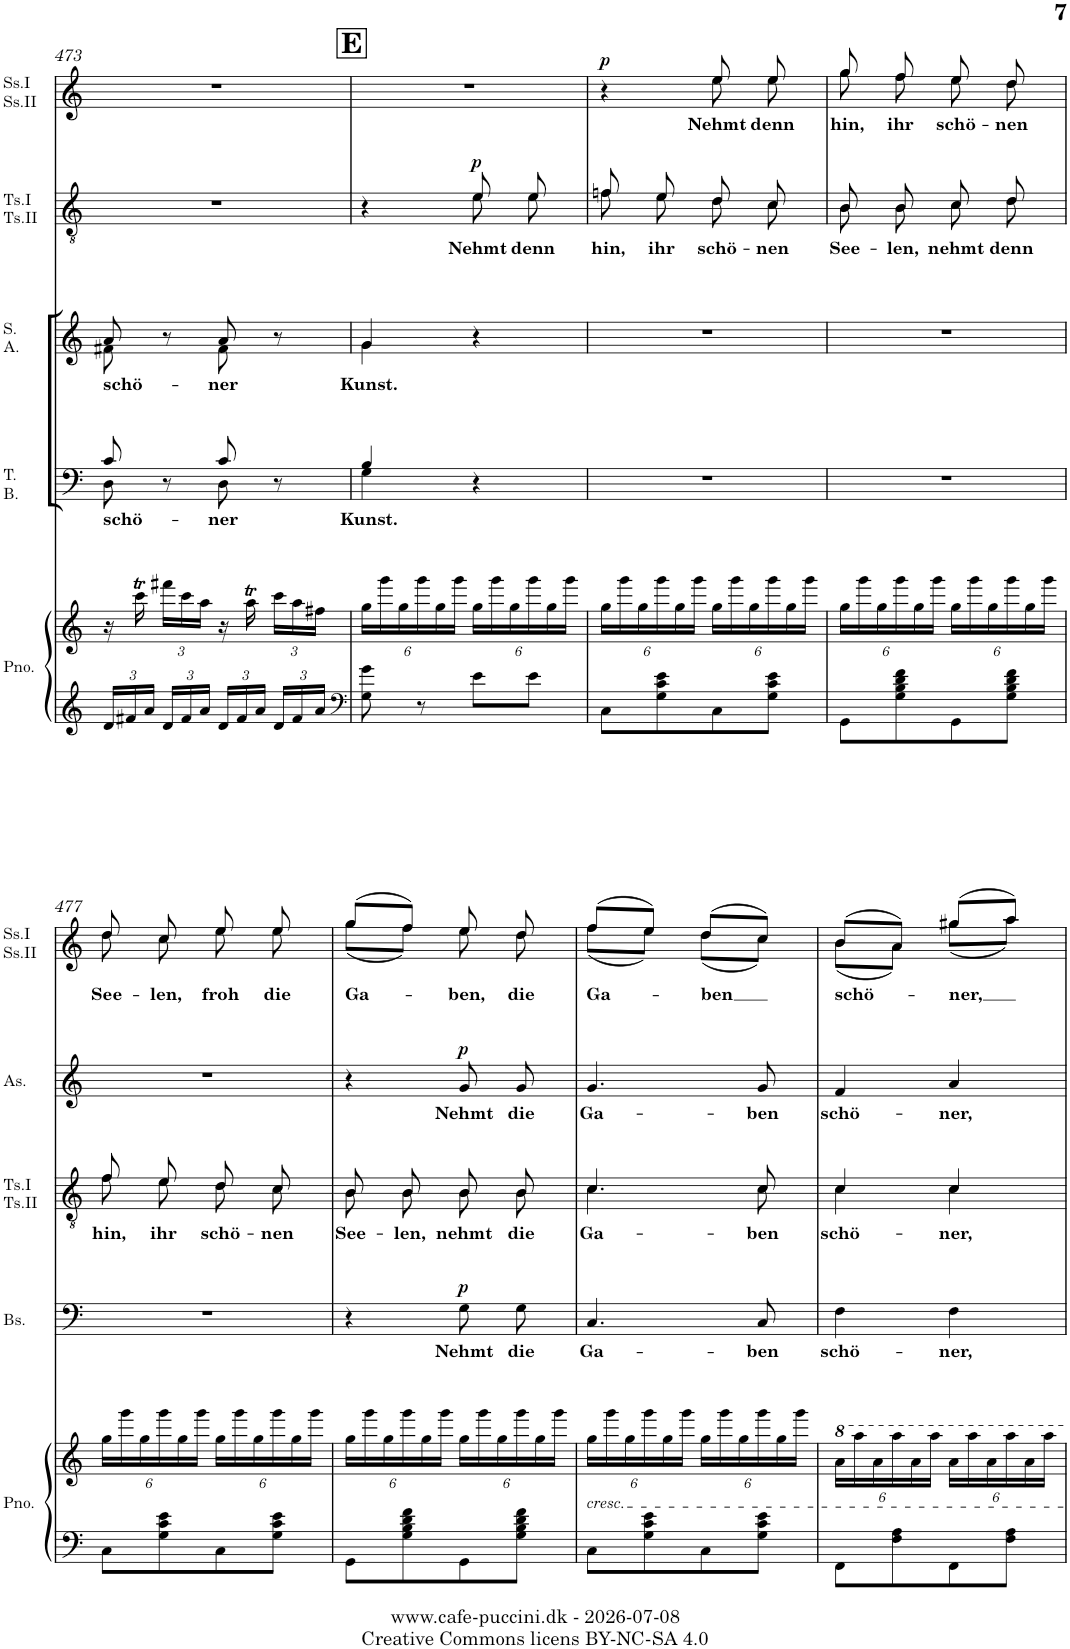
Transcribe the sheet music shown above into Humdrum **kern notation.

**kern	**kern	**kern	**text	**kern	**text	**kern	**text	**dynam	**kern	**text	**dynam	**kern	**text	**dynam	**kern	**text	**dynam
*part7	*part7	*part6	*part6	*part5	*part5	*part4	*part4	*part4	*part3	*part3	*part3	*part2	*part2	*part2	*part1	*part1	*part1
*staff8	*staff7	*staff6	*staff6	*staff5	*staff5	*staff4	*staff4	*staff4	*staff3	*staff3	*staff3	*staff2	*staff2	*staff2	*staff1	*staff1	*staff1
*I"Piano	*	*I"Tenor Bass	*	*I"Soprano Alto	*	*I"Bass solo	*	*	*I"Tenor solo I Tenor solo II	*	*	*I"Alto solo	*	*	*I"Soprano I Soprano II	*	*
*I'Pno.	*	*I'T. B.	*	*I'S. A.	*	*I'Bs.	*	*	*I'Ts.I Ts.II	*	*	*I'As.	*	*	*	*	*
!!LO:PB:g=z
*clefG2	*clefG2	*clefF4	*	*clefG2	*	*clefF4	*	*	*clefGv2	*	*	*clefG2	*	*	*clefG2	*	*
*k[]	*k[]	*k[]	*	*k[]	*	*k[]	*	*	*k[]	*	*	*k[]	*	*	*k[]	*	*
*M2/4	*M2/4	*M2/4	*	*M2/4	*	*M2/4	*	*	*M2/4	*	*	*M2/4	*	*	*M2/4	*	*
*Xbrackettup	*	*	*	*	*	*	*	*	*	*	*	*	*	*	*	*	*
=473	=473	=473	=473	=473	=473	=473	=473	=473	=473	=473	=473	=473	=473	=473	=473	=473	=473
!	!	!	!LO:LY:b	!	!LO:LY:b	!	!	!	!	!	!	!	!	!	!	!	!
*	*	*^	*	*^	*	*	*	*	*	*	*	*	*	*	*	*	*
24d/LL	16r	8c/	8D\	schö-	8a/	8f#X\	schö-	2r	.	.	2r	.	.	2r	.	.	2r	.	.
24f#X/	.	.	.	.	.	.	.	.	.	.	.	.	.	.	.	.	.	.	.
.	16cccT\	.	.	.	.	.	.	.	.	.	.	.	.	.	.	.	.	.	.
24a/JJ	.	.	.	.	.	.	.	.	.	.	.	.	.	.	.	.	.	.	.
*	*Xbrackettup	*	*	*	*	*	*	*	*	*	*	*	*	*	*	*	*	*	*
24d/LL	24fff#X\LL	8r	8ryy	.	8r	8ryy	.	.	.	.	.	.	.	.	.	.	.	.	.
24f#/	24ccc\	.	.	.	.	.	.	.	.	.	.	.	.	.	.	.	.	.	.
24a/JJ	24aa\JJ	.	.	.	.	.	.	.	.	.	.	.	.	.	.	.	.	.	.
!	!	!	!	!LO:LY:b	!	!	!LO:LY:b	!	!	!	!	!	!	!	!	!	!	!	!
24d/LL	16r	8c/	8D\	-ner	8a/	8f#\	-ner	.	.	.	.	.	.	.	.	.	.	.	.
24f#/	.	.	.	.	.	.	.	.	.	.	.	.	.	.	.	.	.	.	.
.	16aaT\	.	.	.	.	.	.	.	.	.	.	.	.	.	.	.	.	.	.
24a/JJ	.	.	.	.	.	.	.	.	.	.	.	.	.	.	.	.	.	.	.
24d/LL	24ccc\LL	8r	8ryy	.	8r	8ryy	.	.	.	.	.	.	.	.	.	.	.	.	.
24f#/	24aa\	.	.	.	.	.	.	.	.	.	.	.	.	.	.	.	.	.	.
24a/JJ	24ff#X\JJ	.	.	.	.	.	.	.	.	.	.	.	.	.	.	.	.	.	.
!!LO:REH:place=s1:a:B:cj:fs=18.1406:t=E
=474	=474	=474	=474	=474	=474	=474	=474	=474	=474	=474	=474	=474	=474	=474	=474	=474	=474	=474	=474
*clefF4	*	*	*	*	*	*	*	*	*	*	*	*	*	*	*	*	*	*	*
!	!	!	!	!LO:LY:b	!	!	!LO:LY:b	!	!	!	!	!	!	!	!	!	!	!	!
*	*	*	*	*	*	*	*	*	*	*	*^	*	*	*	*	*	*	*	*
8G\ 8g\	24gg\LL	4B/	4G\	Kunst.	4g/	4g\	Kunst.	2r	.	.	4r	4ryy	.	.	2r	.	.	2r	.	.
.	24ggg\	.	.	.	.	.	.	.	.	.	.	.	.	.	.	.	.	.	.	.
.	24gg\	.	.	.	.	.	.	.	.	.	.	.	.	.	.	.	.	.	.	.
8r	24ggg\	.	.	.	.	.	.	.	.	.	.	.	.	.	.	.	.	.	.	.
.	24gg\	.	.	.	.	.	.	.	.	.	.	.	.	.	.	.	.	.	.	.
.	24ggg\JJ	.	.	.	.	.	.	.	.	.	.	.	.	.	.	.	.	.	.	.
!	!	!	!	!	!	!	!	!	!	!	!	!	!LO:LY:b	!LO:DY:a	!	!	!	!	!	!
8e\L	24gg\LL	4r	4ryy	.	4r	4ryy	.	.	.	.	8e/L	8e\L	Nehmt	p	.	.	.	.	.	.
.	24ggg\	.	.	.	.	.	.	.	.	.	.	.	.	.	.	.	.	.	.	.
.	24gg\	.	.	.	.	.	.	.	.	.	.	.	.	.	.	.	.	.	.	.
!	!	!	!	!	!	!	!	!	!	!	!	!	!LO:LY:b	!	!	!	!	!	!	!
8e\J	24ggg\	.	.	.	.	.	.	.	.	.	8e/J	8e\J	denn	.	.	.	.	.	.	.
.	24gg\	.	.	.	.	.	.	.	.	.	.	.	.	.	.	.	.	.	.	.
.	24ggg\JJ	.	.	.	.	.	.	.	.	.	.	.	.	.	.	.	.	.	.	.
*	*	*v	*v	*	*	*	*	*	*	*	*	*	*	*	*	*	*	*	*	*
*	*	*	*	*v	*v	*	*	*	*	*	*	*	*	*	*	*	*	*	*
=475	=475	=475	=475	=475	=475	=475	=475	=475	=475	=475	=475	=475	=475	=475	=475	=475	=475	=475
!	!	!	!	!	!	!	!	!	!	!	!LO:LY:b	!	!	!	!	!	!	!LO:DY:a
*	*	*	*	*	*	*	*	*	*	*	*	*	*	*	*	*^	*	*
8C\L	24gg\LL	2r	.	2r	.	2r	.	.	8fn/L	8f\L	hin,	.	2r	.	.	4r	4ryy	.	p
.	24ggg\	.	.	.	.	.	.	.	.	.	.	.	.	.	.	.	.	.	.
.	24gg\	.	.	.	.	.	.	.	.	.	.	.	.	.	.	.	.	.	.
!	!	!	!	!	!	!	!	!	!	!	!LO:LY:b	!	!	!	!	!	!	!	!
8G\ 8c\ 8e\	24ggg\	.	.	.	.	.	.	.	8e/J	8e\J	ihr	.	.	.	.	.	.	.	.
.	24gg\	.	.	.	.	.	.	.	.	.	.	.	.	.	.	.	.	.	.
.	24ggg\JJ	.	.	.	.	.	.	.	.	.	.	.	.	.	.	.	.	.	.
!	!	!	!	!	!	!	!	!	!	!	!LO:LY:b	!	!	!	!	!	!	!LO:LY:b	!
8C\	24gg\LL	.	.	.	.	.	.	.	8d/L	8d\L	schö-	.	.	.	.	8ee/	8ee\	Nehmt	.
.	24ggg\	.	.	.	.	.	.	.	.	.	.	.	.	.	.	.	.	.	.
.	24gg\	.	.	.	.	.	.	.	.	.	.	.	.	.	.	.	.	.	.
!	!	!	!	!	!	!	!	!	!	!	!LO:LY:b	!	!	!	!	!	!	!LO:LY:b	!
8G\ 8c\ 8e\J	24ggg\	.	.	.	.	.	.	.	8c/J	8c\J	-nen	.	.	.	.	8ee/	8ee\	denn	.
.	24gg\	.	.	.	.	.	.	.	.	.	.	.	.	.	.	.	.	.	.
.	24ggg\JJ	.	.	.	.	.	.	.	.	.	.	.	.	.	.	.	.	.	.
=476	=476	=476	=476	=476	=476	=476	=476	=476	=476	=476	=476	=476	=476	=476	=476	=476	=476	=476	=476
!	!	!	!	!	!	!	!	!	!	!	!LO:LY:b	!	!	!	!	!	!	!LO:LY:b	!
8GG\L	24gg\LL	2r	.	2r	.	2r	.	.	8B/L	8B\L	See-	.	2r	.	.	8gg/	8gg\	hin,	.
.	24ggg\	.	.	.	.	.	.	.	.	.	.	.	.	.	.	.	.	.	.
.	24gg\	.	.	.	.	.	.	.	.	.	.	.	.	.	.	.	.	.	.
!	!	!	!	!	!	!	!	!	!	!	!LO:LY:b	!	!	!	!	!	!	!LO:LY:b	!
8G\ 8B\ 8d\ 8f\	24ggg\	.	.	.	.	.	.	.	8B/J	8B\J	-len,	.	.	.	.	8ff/	8ff\	ihr	.
.	24gg\	.	.	.	.	.	.	.	.	.	.	.	.	.	.	.	.	.	.
.	24ggg\JJ	.	.	.	.	.	.	.	.	.	.	.	.	.	.	.	.	.	.
!	!	!	!	!	!	!	!	!	!	!	!LO:LY:b	!	!	!	!	!	!	!LO:LY:b	!
8GG\	24gg\LL	.	.	.	.	.	.	.	8c/L	8c\L	nehmt	.	.	.	.	8ee/	8ee\	schö-	.
.	24ggg\	.	.	.	.	.	.	.	.	.	.	.	.	.	.	.	.	.	.
.	24gg\	.	.	.	.	.	.	.	.	.	.	.	.	.	.	.	.	.	.
!	!	!	!	!	!	!	!	!	!	!	!LO:LY:b	!	!	!	!	!	!	!LO:LY:b	!
8G\ 8B\ 8d\ 8f\J	24ggg\	.	.	.	.	.	.	.	8d/J	8d\J	denn	.	.	.	.	8dd/	8dd\	-nen	.
.	24gg\	.	.	.	.	.	.	.	.	.	.	.	.	.	.	.	.	.	.
.	24ggg\JJ	.	.	.	.	.	.	.	.	.	.	.	.	.	.	.	.	.	.
!!LO:LB:g=z	!!
=477	=477	=477	=477	=477	=477	=477	=477	=477	=477	=477	=477	=477	=477	=477	=477	=477	=477	=477	=477
!	!	!	!	!	!	!	!	!	!	!	!LO:LY:b	!	!	!	!	!	!	!LO:LY:b	!
8C\L	24gg\LL	2r	.	2r	.	2r	.	.	8f/L	8f\L	hin,	.	2r	.	.	8dd/	8dd\	See-	.
.	24ggg\	.	.	.	.	.	.	.	.	.	.	.	.	.	.	.	.	.	.
.	24gg\	.	.	.	.	.	.	.	.	.	.	.	.	.	.	.	.	.	.
!	!	!	!	!	!	!	!	!	!	!	!LO:LY:b	!	!	!	!	!	!	!LO:LY:b	!
8G\ 8c\ 8e\	24ggg\	.	.	.	.	.	.	.	8e/J	8e\J	ihr	.	.	.	.	8cc/	8cc\	-len,	.
.	24gg\	.	.	.	.	.	.	.	.	.	.	.	.	.	.	.	.	.	.
.	24ggg\JJ	.	.	.	.	.	.	.	.	.	.	.	.	.	.	.	.	.	.
!	!	!	!	!	!	!	!	!	!	!	!LO:LY:b	!	!	!	!	!	!	!LO:LY:b	!
8C\	24gg\LL	.	.	.	.	.	.	.	8d/L	8d\L	schö-	.	.	.	.	8ee/	8ee\	froh	.
.	24ggg\	.	.	.	.	.	.	.	.	.	.	.	.	.	.	.	.	.	.
.	24gg\	.	.	.	.	.	.	.	.	.	.	.	.	.	.	.	.	.	.
!	!	!	!	!	!	!	!	!	!	!	!LO:LY:b	!	!	!	!	!	!	!LO:LY:b	!
8G\ 8c\ 8e\J	24ggg\	.	.	.	.	.	.	.	8c/J	8c\J	-nen	.	.	.	.	8ee/	8ee\	die	.
.	24gg\	.	.	.	.	.	.	.	.	.	.	.	.	.	.	.	.	.	.
.	24ggg\JJ	.	.	.	.	.	.	.	.	.	.	.	.	.	.	.	.	.	.
=478	=478	=478	=478	=478	=478	=478	=478	=478	=478	=478	=478	=478	=478	=478	=478	=478	=478	=478	=478
!	!	!	!	!	!	!	!	!	!	!	!LO:LY:b	!	!	!	!	!	!	!LO:LY:b	!
8GG\L	24gg\LL	2r	.	2r	.	4r	.	.	8B/L	8B\L	See-	.	4r	.	.	(>8gg/L	(<8gg\L	Ga-	.
.	24ggg\	.	.	.	.	.	.	.	.	.	.	.	.	.	.	.	.	.	.
.	24gg\	.	.	.	.	.	.	.	.	.	.	.	.	.	.	.	.	.	.
!	!	!	!	!	!	!	!	!	!	!	!LO:LY:b	!	!	!	!	!	!	!	!
8G\ 8B\ 8d\ 8f\	24ggg\	.	.	.	.	.	.	.	8B/J	8B\J	-len,	.	.	.	.	8ff/J)	8ff\J)	.	.
.	24gg\	.	.	.	.	.	.	.	.	.	.	.	.	.	.	.	.	.	.
.	24ggg\JJ	.	.	.	.	.	.	.	.	.	.	.	.	.	.	.	.	.	.
!	!	!	!	!	!	!	!LO:LY:b	!LO:DY:a	!	!	!LO:LY:b	!	!	!LO:LY:b	!LO:DY:a	!	!	!LO:LY:b	!
8GG\	24gg\LL	.	.	.	.	8G\L	Nehmt	p	8B/L	8B\L	nehmt	.	8g/L	Nehmt	p	8ee/	8ee\	-ben,	.
.	24ggg\	.	.	.	.	.	.	.	.	.	.	.	.	.	.	.	.	.	.
.	24gg\	.	.	.	.	.	.	.	.	.	.	.	.	.	.	.	.	.	.
!	!	!	!	!	!	!	!LO:LY:b	!	!	!	!LO:LY:b	!	!	!LO:LY:b	!	!	!	!LO:LY:b	!
8G\ 8B\ 8d\ 8f\J	24ggg\	.	.	.	.	8G\J	die	.	8B/J	8B\J	die	.	8g/J	die	.	8dd/	8dd\	die	.
.	24gg\	.	.	.	.	.	.	.	.	.	.	.	.	.	.	.	.	.	.
.	24ggg\JJ	.	.	.	.	.	.	.	.	.	.	.	.	.	.	.	.	.	.
=479	=479	=479	=479	=479	=479	=479	=479	=479	=479	=479	=479	=479	=479	=479	=479	=479	=479	=479	=479
!	!LO:TX:b:i:t=cresc.	!	!	!	!	!	!	!	!	!	!	!	!	!	!	!	!	!	!
!	!	!	!	!	!	!	!LO:LY:b	!	!	!	!LO:LY:b	!	!	!LO:LY:b	!	!	!	!LO:LY:b	!
8C\L	24gg\LL	2r	.	2r	.	4.C/	Ga-	.	4.c/	4.c\	Ga-	.	4.g/	Ga-	.	(>8ff/L	(<8ff\L	Ga-	.
.	24ggg\	.	.	.	.	.	.	.	.	.	.	.	.	.	.	.	.	.	.
.	24gg\	.	.	.	.	.	.	.	.	.	.	.	.	.	.	.	.	.	.
8G\ 8c\ 8e\	24ggg\	.	.	.	.	.	.	.	.	.	.	.	.	.	.	8ee/J)	8ee\J)	.	.
.	24gg\	.	.	.	.	.	.	.	.	.	.	.	.	.	.	.	.	.	.
.	24ggg\JJ	.	.	.	.	.	.	.	.	.	.	.	.	.	.	.	.	.	.
!	!	!	!	!	!	!	!	!	!	!	!	!	!	!	!	!	!	!LO:LY:b	!
8C\	24gg\LL	.	.	.	.	.	.	.	.	.	.	.	.	.	.	(>8dd/L	(<8dd\L	-ben	.
.	24ggg\	.	.	.	.	.	.	.	.	.	.	.	.	.	.	.	.	.	.
.	24gg\	.	.	.	.	.	.	.	.	.	.	.	.	.	.	.	.	.	.
!	!	!	!	!	!	!	!LO:LY:b	!	!	!	!LO:LY:b	!	!	!LO:LY:b	!	!	!	!	!
8G\ 8c\ 8e\J	24ggg\	.	.	.	.	8C/	-ben	.	8c/	8c\	-ben	.	8g/	-ben	.	8cc/J)	8cc\J)	.	.
.	24gg\	.	.	.	.	.	.	.	.	.	.	.	.	.	.	.	.	.	.
.	24ggg\JJ	.	.	.	.	.	.	.	.	.	.	.	.	.	.	.	.	.	.
=480	=480	=480	=480	=480	=480	=480	=480	=480	=480	=480	=480	=480	=480	=480	=480	=480	=480	=480	=480
!	!	!	!	!	!	!	!LO:LY:b	!	!	!	!LO:LY:b	!	!	!LO:LY:b	!	!	!	!LO:LY:b	!
8FF\L	24aa\LL	2r	.	2r	.	4F\	schö-	.	4c/	4c\	schö-	.	4f/	schö-	.	(>8b/L	(<8b\L	schö-	.
.	24aaa\	.	.	.	.	.	.	.	.	.	.	.	.	.	.	.	.	.	.
.	24aa\	.	.	.	.	.	.	.	.	.	.	.	.	.	.	.	.	.	.
8F\ 8A\	24aaa\	.	.	.	.	.	.	.	.	.	.	.	.	.	.	8a/J)	8a\J)	.	.
.	24aa\	.	.	.	.	.	.	.	.	.	.	.	.	.	.	.	.	.	.
.	24aaa\JJ	.	.	.	.	.	.	.	.	.	.	.	.	.	.	.	.	.	.
!	!	!	!	!	!	!	!LO:LY:b	!	!	!	!LO:LY:b	!	!	!LO:LY:b	!	!	!	!LO:LY:b	!
8FF\	24aa\LL	.	.	.	.	4F\	-ner,	.	4c/	4c\	-ner,	.	4a/	-ner,	.	(>8gg#X/L	(<8gg#\L	-ner,	.
.	24aaa\	.	.	.	.	.	.	.	.	.	.	.	.	.	.	.	.	.	.
.	24aa\	.	.	.	.	.	.	.	.	.	.	.	.	.	.	.	.	.	.
8F\ 8A\J	24aaa\	.	.	.	.	.	.	.	.	.	.	.	.	.	.	8aa/J)	8aa\J)	.	.
.	24aa\	.	.	.	.	.	.	.	.	.	.	.	.	.	.	.	.	.	.
.	24aaa\JJ	.	.	.	.	.	.	.	.	.	.	.	.	.	.	.	.	.	.
*	*	*	*	*	*	*	*	*	*v	*v	*	*	*	*	*	*v	*v	*	*
=	=	=	=	=	=	=	=	=	=	=	=	=	=	=	=	=	=
*-	*-	*-	*-	*-	*-	*-	*-	*-	*-	*-	*-	*-	*-	*-	*-	*-	*-
